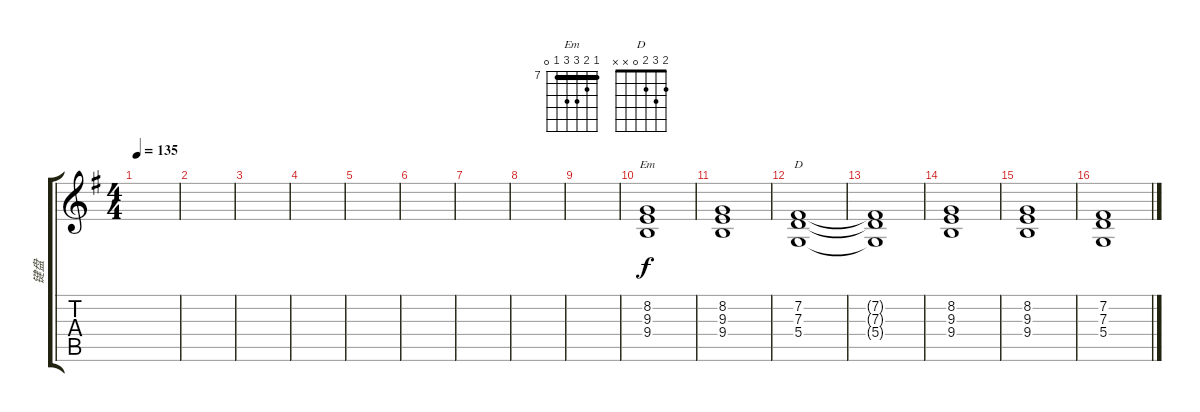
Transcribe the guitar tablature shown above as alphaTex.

\track ("键盘" "键盘") {instrument stringensemble1}
\staff {score tabs}
\tuning (E4 B3 G3 D3 A2 E2) {hide}
\chord ("Em" 7 8 9 9 7 0) {firstfret 7 barre 7}
\chord ("D" 2 3 2 0 x x)
\ts (4 4)
\tempo 135
\clef g2
\ks g
|
|
|
|
|
|
|
|
|
(8.2 9.3 9.4).1{ch "Em"} |
(8.2 9.3 9.4).1 |
(7.2 7.3 5.4).1{ch "D"} |
(7.2{t} 7.3{t} 5.4{t}).1 |
(8.2 9.3 9.4).1 |
(8.2 9.3 9.4).1 |
(7.2 7.3 5.4).1
